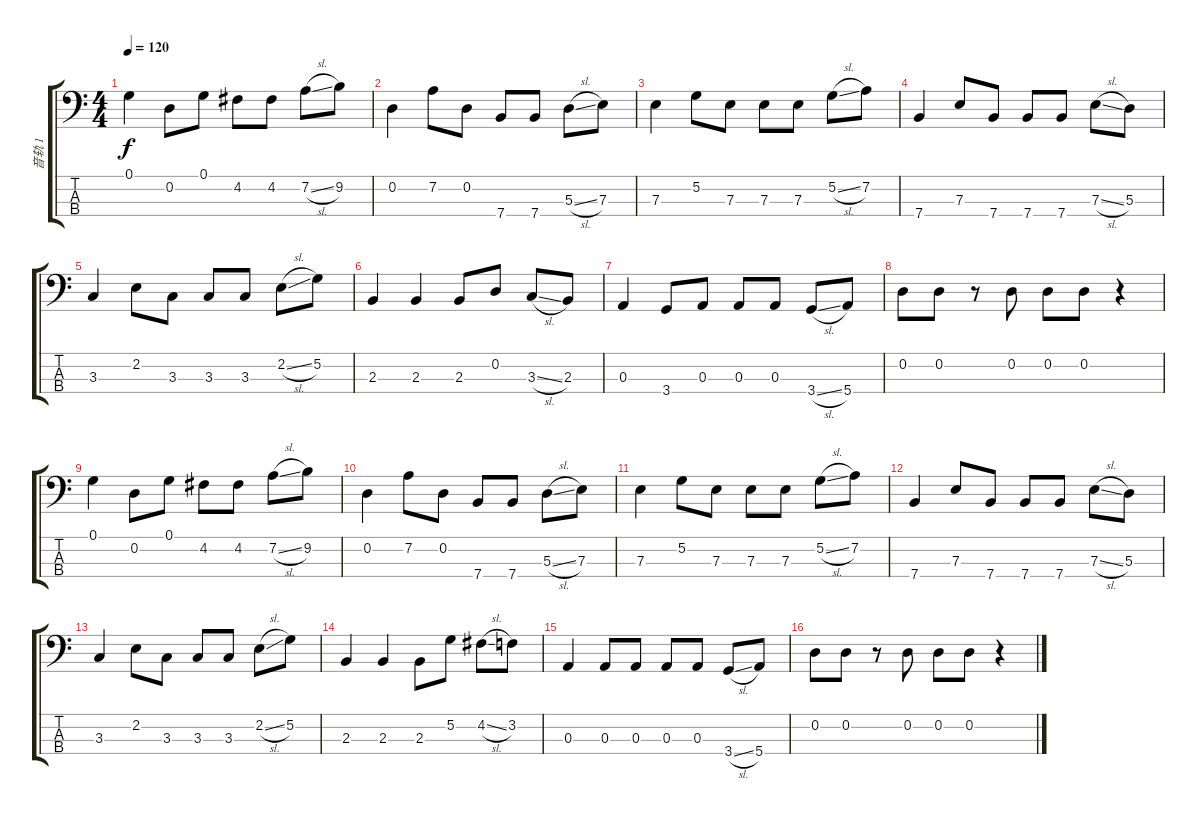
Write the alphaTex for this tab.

\track ("音轨 1" "音轨 1") {instrument acousticguitarsteel}
\staff {score tabs}
\tuning (G2 D2 A1 E1) {hide}
\ts (4 4)
\tempo 120
\clef f4
\ks c
0.1.4{dy f} 0.2.8 0.1.8 4.2.8 4.2.8 7.2{sl}.8 9.2.8 |
0.2.4 7.2.8 0.2.8 7.4.8 7.4.8 5.3{sl}.8 7.3.8 |
7.3.4 5.2.8 7.3.8 7.3.8 7.3.8 5.2{sl}.8 7.2.8 |
7.4.4 7.3.8 7.4.8 7.4.8 7.4.8 7.3{sl}.8 5.3.8 |
3.3.4 2.2.8 3.3.8 3.3.8 3.3.8 2.2{sl}.8 5.2.8 |
2.3.4 2.3.4 2.3.8 0.2.8 3.3{sl}.8 2.3.8 |
0.3.4 3.4.8 0.3.8 0.3.8 0.3.8 3.4{sl}.8 5.4.8 |
0.2.8 0.2.8 r.8 0.2.8 0.2.8 0.2.8 r.4 |
0.1.4 0.2.8 0.1.8 4.2.8 4.2.8 7.2{sl}.8 9.2.8 |
0.2.4 7.2.8 0.2.8 7.4.8 7.4.8 5.3{sl}.8 7.3.8 |
7.3.4 5.2.8 7.3.8 7.3.8 7.3.8 5.2{sl}.8 7.2.8 |
7.4.4 7.3.8 7.4.8 7.4.8 7.4.8 7.3{sl}.8 5.3.8 |
3.3.4 2.2.8 3.3.8 3.3.8 3.3.8 2.2{sl}.8 5.2.8 |
2.3.4 2.3.4 2.3.8 5.2.8 4.2{sl}.8 3.2.8 |
0.3.4 0.3.8 0.3.8 0.3.8 0.3.8 3.4{sl}.8 5.4.8 |
0.2.8 0.2.8 r.8 0.2.8 0.2.8 0.2.8 r.4
